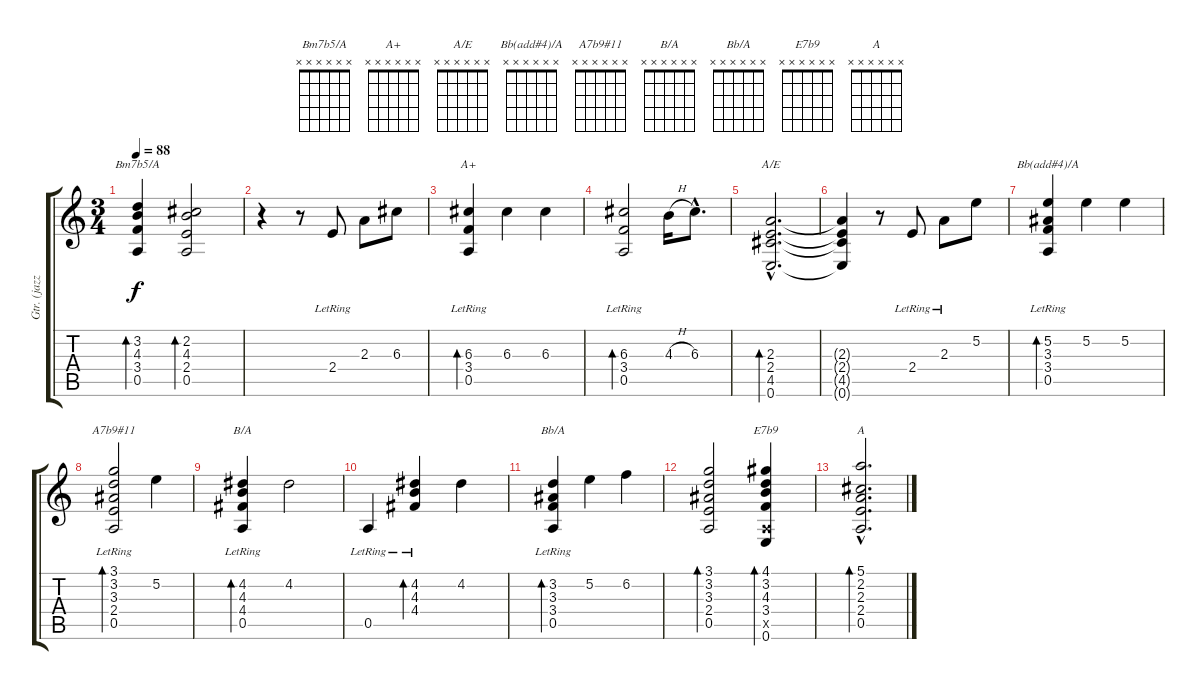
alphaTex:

\track ("Gtr. (jazz)" "Gtr. (jazz") {instrument electricguitarjazz}
\staff {score tabs}
\tuning (E4 B3 G3 D3 A2 E2) {hide}
\chord ("Bm7b5/A" x x x x x x) {firstfret 0}
\chord ("A+" x x x x x x) {firstfret 0}
\chord ("A/E" x x x x x x) {firstfret 0}
\chord ("Bb(add#4)/A" x x x x x x) {firstfret 0}
\chord ("A7b9#11" x x x x x x) {firstfret 0}
\chord ("B/A" x x x x x x) {firstfret 0}
\chord ("Bb/A" x x x x x x) {firstfret 0}
\chord ("E7b9" x x x x x x) {firstfret 0}
\chord ("A" x x x x x x) {firstfret 0}
\ts (3 4)
\tempo 88
\clef g2
\ks c
(3.2 4.3 3.4 0.5).4{bd 30 ch "Bm7b5/A" dy f} (2.2 4.3 2.4 0.5).2{bd 30} |
r.4 r.8 2.4{lr}.8 2.3.8 6.3.8 |
(6.3 3.4{lr} 0.5{lr}).4{bd 30 ch "A+"} 6.3.4 6.3.4 |
(6.3 3.4{lr} 0.5{lr}).2{bd 30} 4.3{h}.16 6.3{hac}.8{d} |
(2.3{hac} 2.4{hac} 4.5{hac} 0.6{hac}).2{d bd 30 ch "A/E"} |
(2.3{t} 2.4{t} 4.5{t} 0.6{t}).4 r.8 2.4{lr}.8 2.3{lr}.8 5.2.8 |
(5.2 3.3{lr} 3.4{lr} 0.5{lr}).4{bd 30 ch "Bb(add#4)/A"} 5.2.4 5.2.4 |
(3.1{lr} 3.2 3.3{lr} 2.4{lr} 0.5{lr}).2{bd 60 ch "A7b9#11"} 5.2.4 |
(4.2 4.3{lr} 4.4{lr} 0.5{lr}).4{bd 60 ch "B/A"} 4.2.2 |
0.5{lr}.4 (4.2 4.3{lr} 4.4{lr}).4{bd 60} 4.2.4 |
(3.2 3.3{lr} 3.4{lr} 0.5{lr}).4{bd 60 ch "Bb/A"} 5.2.4 6.2.4 |
(3.1 3.2 3.3 2.4 0.5).2{bd 60} (4.1 3.2 4.3 3.4 0.5{x} 0.6).4{bd 60 ch "E7b9"} |
(5.1{hac} 2.2{hac} 2.3{hac} 2.4{hac} 0.5{hac}).2{d bd 60 ch "A"}
